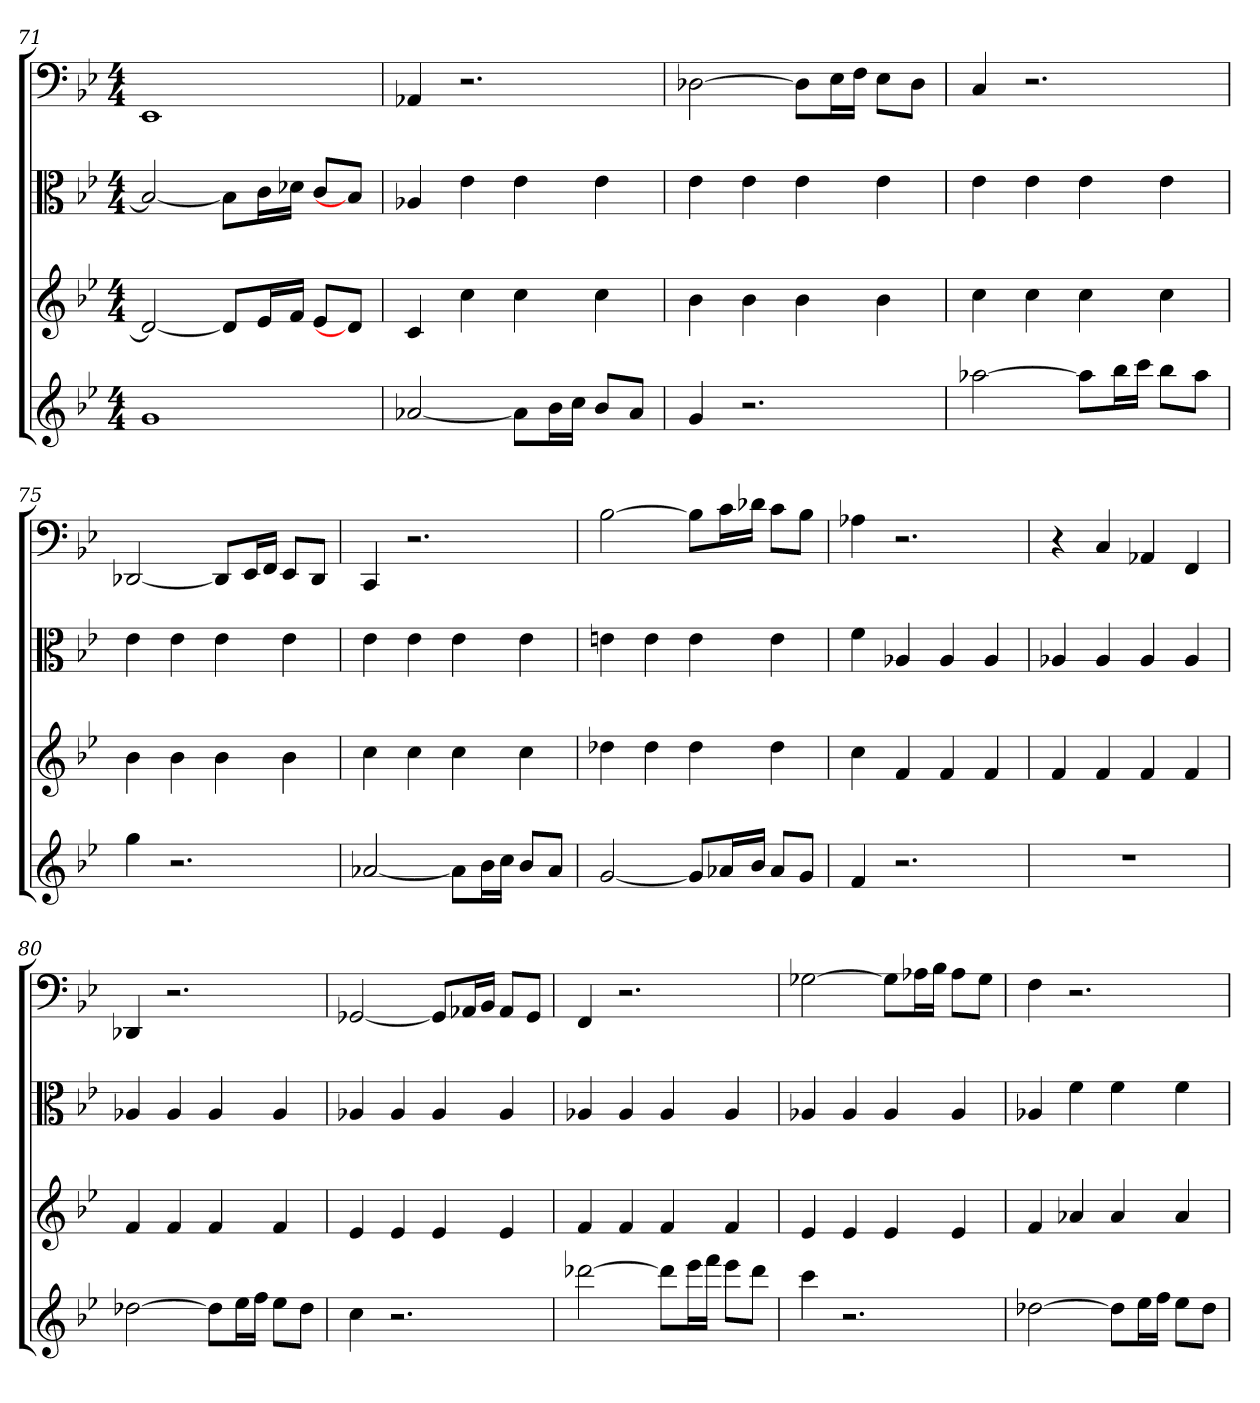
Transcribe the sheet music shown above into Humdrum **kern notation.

**kern	**kern	**kern	**kern
*part4	*part3	*part2	*part1
*staff4	*staff3	*staff2	*staff1
*	*	*clefC3	*clefF4
*k[b-e-]	*k[b-e-]	*k[b-e-]	*k[b-e-]
*B-:	*B-:	*B-:	*B-:
*M4/4	*M4/4	*M4/4	*M4/4
=71	=71	=71	=71
1g	2d-_	2B-_	1EE-
.	8d-L]	8B-\L]	.
.	16e-L	16c\L	.
.	16fJJ	16d-X\JJ	.
.	8e-L	8c/L	.
.	8d-J]	8B-/J]	.
=72	=72	=72	=72
[2a-X	4c	4A-X	4AA-X
.	4cc	4e-	2.r
8a-L]	4cc	4e-	.
16b-L	.	.	.
16ccJJ	.	.	.
8b-L	4cc	4e-	.
8a-J	.	.	.
=73	=73	=73	=73
4g	4b-	4e-	[2D-X
2.r	4b-	4e-	.
.	4b-	4e-	8D-\L]
.	.	.	16E-\L
.	.	.	16F\JJ
.	4b-	4e-	8E-\L
.	.	.	8D-\J
=74	=74	=74	=74
[2aa-X	4cc	4e-	4C
.	4cc	4e-	2.r
8aa-L]	4cc	4e-	.
16bb-L	.	.	.
16cccJJ	.	.	.
8bb-L	4cc	4e-	.
8aa-J	.	.	.
=75	=75	=75	=75
4gg	4b-	4e-	[2DD-X
2.r	4b-	4e-	.
.	4b-	4e-	8DD-/L]
.	.	.	16EE-/L
.	.	.	16FF/JJ
.	4b-	4e-	8EE-/L
.	.	.	8DD-/J
=76	=76	=76	=76
[2a-X	4cc	4e-	4CC
.	4cc	4e-	2.r
8a-L]	4cc	4e-	.
16b-L	.	.	.
16ccJJ	.	.	.
8b-L	4cc	4e-	.
8a-J	.	.	.
=77	=77	=77	=77
[2g	4dd-X	4en	[2B-
.	4dd-	4e	.
8gL]	4dd-	4e	8B-\L]
16a-XL	.	.	16c\L
16b-JJ	.	.	16d-X\JJ
8a-L	4dd-	4e	8c\L
8gJ	.	.	8B-\J
=78	=78	=78	=78
4f	4cc	4f	4A-X
2.r	4f	4A-X	2.r
.	4f	4A-	.
.	4f	4A-	.
=79	=79	=79	=79
1r	4f	4A-X	4r
.	4f	4A-	4C
.	4f	4A-	4AA-X
.	4f	4A-	4FF
=80	=80	=80	=80
[2dd-X	4f	4A-X	4DD-X
.	4f	4A-	2.r
8dd-L]	4f	4A-	.
16ee-L	.	.	.
16ffJJ	.	.	.
8ee-L	4f	4A-	.
8dd-J	.	.	.
=81	=81	=81	=81
4cc	4e-	4A-X	[2GG-X
2.r	4e-	4A-	.
.	4e-	4A-	8GG-/L]
.	.	.	16AA-X/L
.	.	.	16BB-/JJ
.	4e-	4A-	8AA-/L
.	.	.	8GG-/J
=82	=82	=82	=82
[2ddd-X	4f	4A-X	4FF
.	4f	4A-	2.r
8ddd-L]	4f	4A-	.
16eee-L	.	.	.
16fffJJ	.	.	.
8eee-L	4f	4A-	.
8ddd-J	.	.	.
=83	=83	=83	=83
4ccc	4e-	4A-X	[2G-X
2.r	4e-	4A-	.
.	4e-	4A-	8G-\L]
.	.	.	16A-X\L
.	.	.	16B-\JJ
.	4e-	4A-	8A-\L
.	.	.	8G-\J
=84	=84	=84	=84
[2dd-X	4f	4A-X	4F
.	4a-X	4f	2.r
8dd-L]	4a-	4f	.
16ee-L	.	.	.
16ffJJ	.	.	.
8ee-L	4a-	4f	.
8dd-J	.	.	.
=	=	=	=
*-	*-	*-	*-
